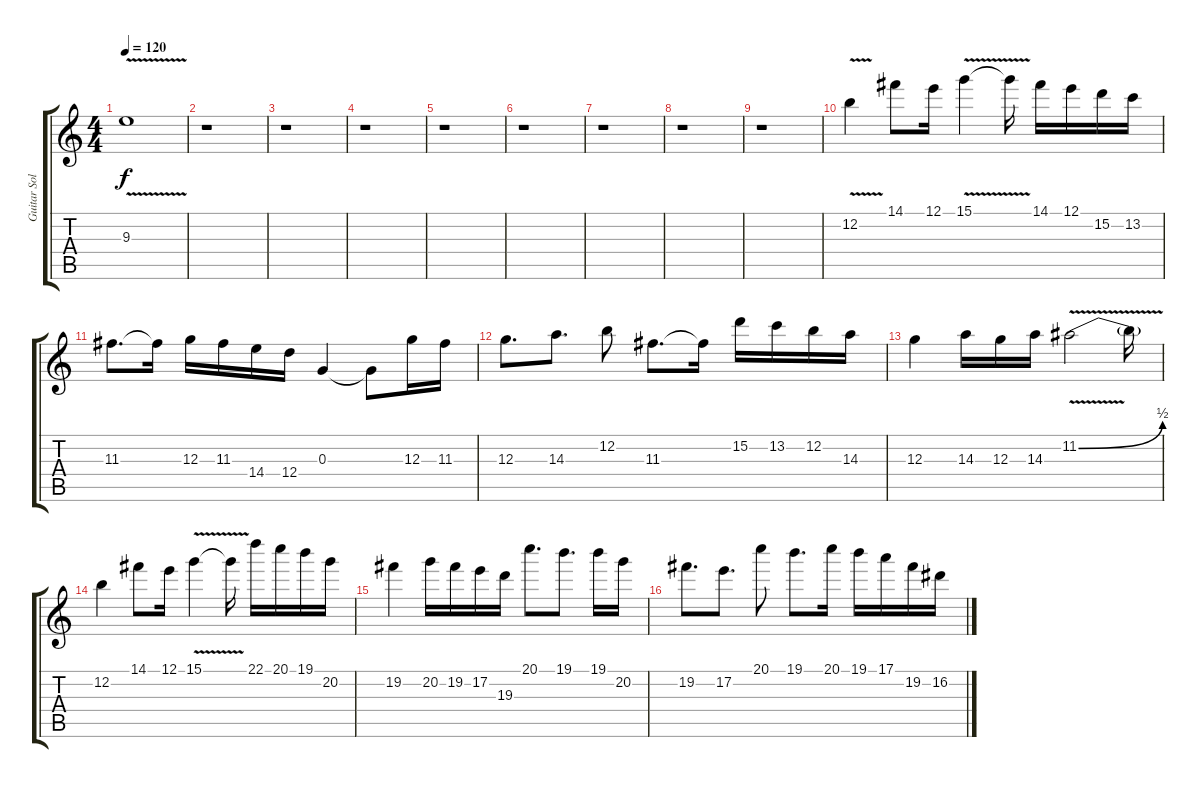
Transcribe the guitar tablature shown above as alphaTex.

\track ("Guitar Solo" "Guitar Sol") {instrument overdrivenguitar}
\staff {score tabs}
\tuning (E4 B3 G3 D3 A2 E2) {hide}
\ts (4 4)
\tempo 120
\clef g2
\ks c
9.3{v}.1{dy f} |
r.1 |
r.1 |
r.1 |
r.1 |
r.1 |
r.1 |
r.1 |
r.1 |
12.2{v}.4 14.1.8 12.1.16 15.1{v}.4 15.1{t}.16 14.1.16 12.1.16 15.2.16 13.2.16 |
11.3.8{d} 11.3{t}.16 12.3.16 11.3.16 14.4.16 12.4.16 0.3.4 0.3{t}.8 12.3.16 11.3.16 |
12.3.8{d} 14.3.8{d} 12.2.8 11.3.8{d} 11.3{t}.16 15.2.16 13.2.16 12.2.16 14.3.16 |
12.3.4 14.3.16 12.3.16 14.3.16 11.2{be (bend 0 0 60 2) v}.2 11.2{t}.16 |
12.2.4 14.1.8 12.1.16 15.1{v}.4 15.1{t}.16 22.1.16 20.1.16 19.1.16 20.2.16 |
19.2.4 20.2.16 19.2.16 17.2.16 19.3.16 20.1.8{d} 19.1.8{d} 19.1.16 20.2.16 |
19.2.8{d} 17.2.8{d} 20.1.8 19.1.8{d} 20.1.16 19.1.16 17.1.16 19.2.16 16.2.16
